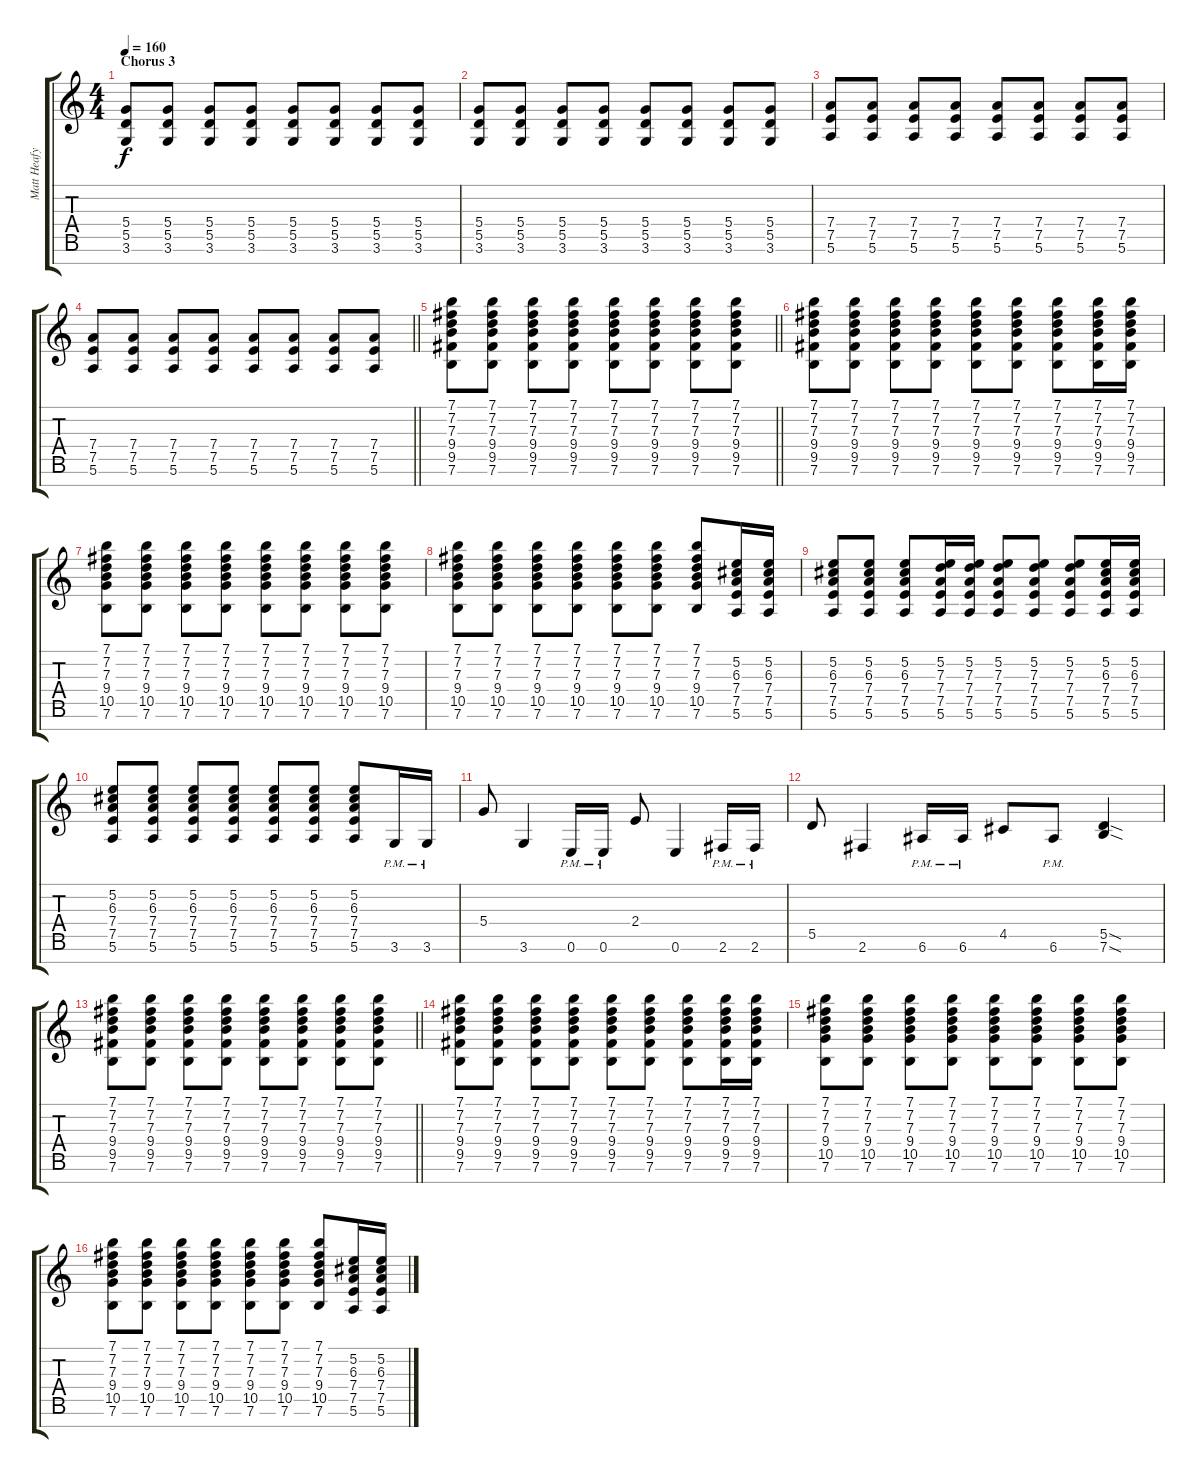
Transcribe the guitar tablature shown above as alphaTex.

\track ("Matt Heafy" "Matt Heafy") {instrument distortionguitar}
\staff {score tabs}
\tuning (E4 B3 G3 D3 A2 E2 B1) {hide}
\ts (4 4)
\section ("" "Chorus 3")
\tempo 160
\clef g2
\ks c
(5.4 5.5 3.6).8{dy f volume 7} (5.4 5.5 3.6).8 (5.4 5.5 3.6).8 (5.4 5.5 3.6).8 (5.4 5.5 3.6).8 (5.4 5.5 3.6).8 (5.4 5.5 3.6).8 (5.4 5.5 3.6).8 |
(5.4 5.5 3.6).8 (5.4 5.5 3.6).8 (5.4 5.5 3.6).8 (5.4 5.5 3.6).8 (5.4 5.5 3.6).8 (5.4 5.5 3.6).8 (5.4 5.5 3.6).8 (5.4 5.5 3.6).8 |
(7.4 7.5 5.6).8 (7.4 7.5 5.6).8 (7.4 7.5 5.6).8 (7.4 7.5 5.6).8 (7.4 7.5 5.6).8 (7.4 7.5 5.6).8 (7.4 7.5 5.6).8 (7.4 7.5 5.6).8 |
\barLineRight lightlight
(7.4 7.5 5.6).8 (7.4 7.5 5.6).8 (7.4 7.5 5.6).8 (7.4 7.5 5.6).8 (7.4 7.5 5.6).8 (7.4 7.5 5.6).8 (7.4 7.5 5.6).8 (7.4 7.5 5.6).8 |
\section ("" "")
\barLineRight lightlight
(7.1 7.2 7.3 9.4 9.5 7.6).8{volume 11} (7.1 7.2 7.3 9.4 9.5 7.6).8 (7.1 7.2 7.3 9.4 9.5 7.6).8 (7.1 7.2 7.3 9.4 9.5 7.6).8 (7.1 7.2 7.3 9.4 9.5 7.6).8 (7.1 7.2 7.3 9.4 9.5 7.6).8 (7.1 7.2 7.3 9.4 9.5 7.6).8 (7.1 7.2 7.3 9.4 9.5 7.6).8 |
(7.1 7.2 7.3 9.4 9.5 7.6).8 (7.1 7.2 7.3 9.4 9.5 7.6).8 (7.1 7.2 7.3 9.4 9.5 7.6).8 (7.1 7.2 7.3 9.4 9.5 7.6).8 (7.1 7.2 7.3 9.4 9.5 7.6).8 (7.1 7.2 7.3 9.4 9.5 7.6).8 (7.1 7.2 7.3 9.4 9.5 7.6).8 (7.1 7.2 7.3 9.4 9.5 7.6).16 (7.1 7.2 7.3 9.4 9.5 7.6).16 |
(7.1 7.2 7.3 9.4 10.5 7.6).8 (7.1 7.2 7.3 9.4 10.5 7.6).8 (7.1 7.2 7.3 9.4 10.5 7.6).8 (7.1 7.2 7.3 9.4 10.5 7.6).8 (7.1 7.2 7.3 9.4 10.5 7.6).8 (7.1 7.2 7.3 9.4 10.5 7.6).8 (7.1 7.2 7.3 9.4 10.5 7.6).8 (7.1 7.2 7.3 9.4 10.5 7.6).8 |
(7.1 7.2 7.3 9.4 10.5 7.6).8 (7.1 7.2 7.3 9.4 10.5 7.6).8 (7.1 7.2 7.3 9.4 10.5 7.6).8 (7.1 7.2 7.3 9.4 10.5 7.6).8 (7.1 7.2 7.3 9.4 10.5 7.6).8 (7.1 7.2 7.3 9.4 10.5 7.6).8 (7.1 7.2 7.3 9.4 10.5 7.6).8 (5.2 6.3 7.4 7.5 5.6).16 (5.2 6.3 7.4 7.5 5.6).16 |
(5.2 6.3 7.4 7.5 5.6).8 (5.2 6.3 7.4 7.5 5.6).8 (5.2 6.3 7.4 7.5 5.6).8 (5.2 7.3 7.4 7.5 5.6).16 (5.2 7.3 7.4 7.5 5.6).16 (5.2 7.3 7.4 7.5 5.6).8 (5.2 7.3 7.4 7.5 5.6).8 (5.2 7.3 7.4 7.5 5.6).8 (5.2 6.3 7.4 7.5 5.6).16 (5.2 6.3 7.4 7.5 5.6).16 |
(5.2 6.3 7.4 7.5 5.6).8 (5.2 6.3 7.4 7.5 5.6).8 (5.2 6.3 7.4 7.5 5.6).8 (5.2 6.3 7.4 7.5 5.6).8 (5.2 6.3 7.4 7.5 5.6).8 (5.2 6.3 7.4 7.5 5.6).8 (5.2 6.3 7.4 7.5 5.6).8 3.6{pm}.16 3.6{pm}.16 |
5.4.8 3.6.4 0.6{pm}.16 0.6{pm}.16 2.4.8 0.6.4 2.6{pm}.16 2.6{pm}.16 |
5.5.8 2.6.4 6.6{pm}.16 6.6{pm}.16 4.5.8 6.6{pm}.8 (5.5{sod} 7.6{sod}).4 |
\barLineRight lightlight
(7.1 7.2 7.3 9.4 9.5 7.6).8 (7.1 7.2 7.3 9.4 9.5 7.6).8 (7.1 7.2 7.3 9.4 9.5 7.6).8 (7.1 7.2 7.3 9.4 9.5 7.6).8 (7.1 7.2 7.3 9.4 9.5 7.6).8 (7.1 7.2 7.3 9.4 9.5 7.6).8 (7.1 7.2 7.3 9.4 9.5 7.6).8 (7.1 7.2 7.3 9.4 9.5 7.6).8 |
(7.1 7.2 7.3 9.4 9.5 7.6).8 (7.1 7.2 7.3 9.4 9.5 7.6).8 (7.1 7.2 7.3 9.4 9.5 7.6).8 (7.1 7.2 7.3 9.4 9.5 7.6).8 (7.1 7.2 7.3 9.4 9.5 7.6).8 (7.1 7.2 7.3 9.4 9.5 7.6).8 (7.1 7.2 7.3 9.4 9.5 7.6).8 (7.1 7.2 7.3 9.4 9.5 7.6).16 (7.1 7.2 7.3 9.4 9.5 7.6).16 |
(7.1 7.2 7.3 9.4 10.5 7.6).8 (7.1 7.2 7.3 9.4 10.5 7.6).8 (7.1 7.2 7.3 9.4 10.5 7.6).8 (7.1 7.2 7.3 9.4 10.5 7.6).8 (7.1 7.2 7.3 9.4 10.5 7.6).8 (7.1 7.2 7.3 9.4 10.5 7.6).8 (7.1 7.2 7.3 9.4 10.5 7.6).8 (7.1 7.2 7.3 9.4 10.5 7.6).8 |
(7.1 7.2 7.3 9.4 10.5 7.6).8 (7.1 7.2 7.3 9.4 10.5 7.6).8 (7.1 7.2 7.3 9.4 10.5 7.6).8 (7.1 7.2 7.3 9.4 10.5 7.6).8 (7.1 7.2 7.3 9.4 10.5 7.6).8 (7.1 7.2 7.3 9.4 10.5 7.6).8 (7.1 7.2 7.3 9.4 10.5 7.6).8 (5.2 6.3 7.4 7.5 5.6).16 (5.2 6.3 7.4 7.5 5.6).16
